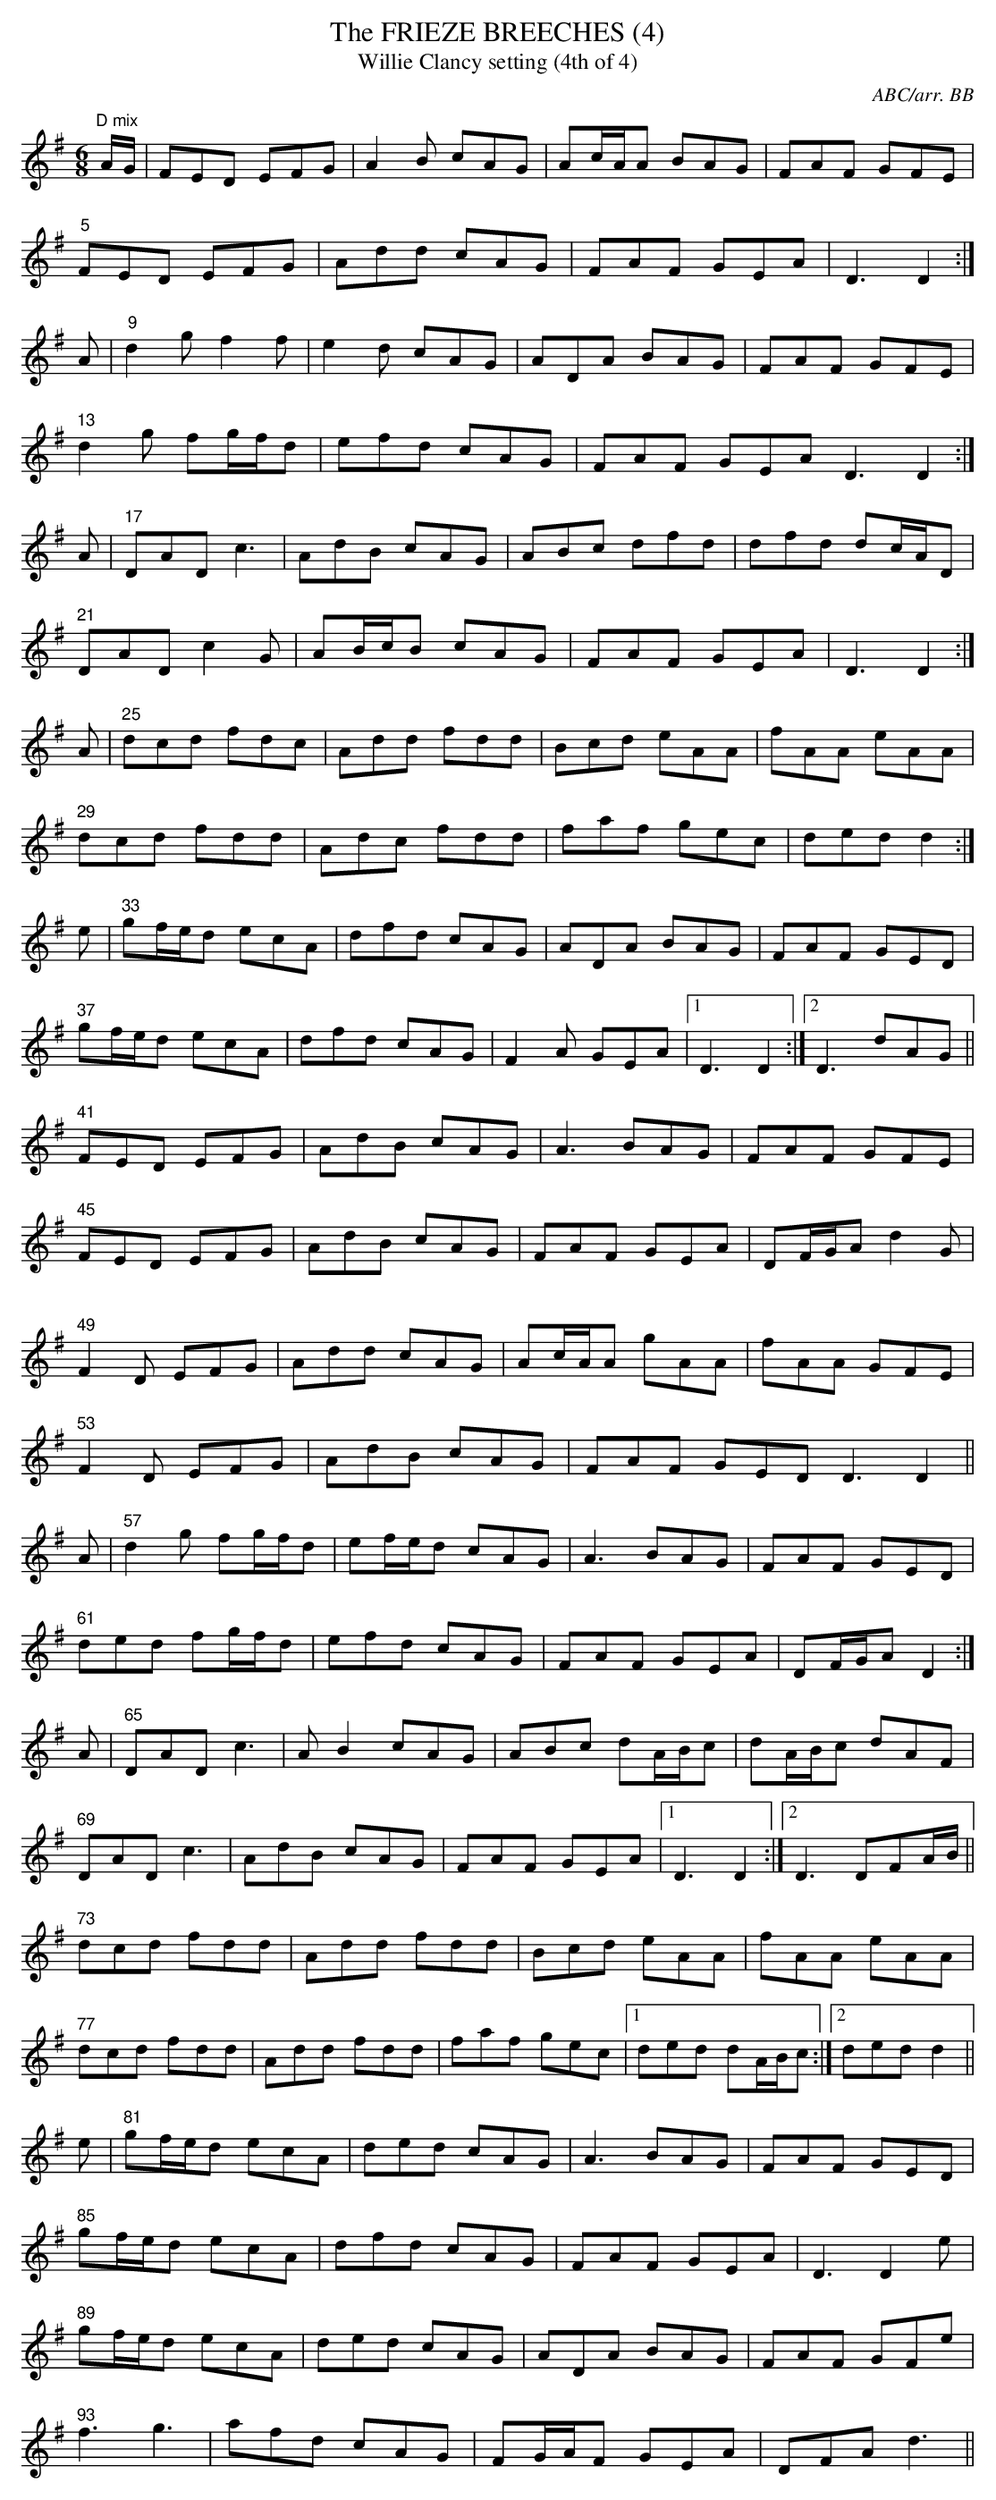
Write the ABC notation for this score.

X:1
T:FRIEZE BREECHES (4), The
T:Willie Clancy setting (4th of 4)
C:ABC/arr. BB
M:6/8
L:1/8
K:G
"D mix"
A/G/|FED EFG|A2B cAG|Ac/A/A BAG|FAF GFE|
"5"FED EFG|Add cAG|FAF GEA|D3 D2 :|
A|"9"d2g f2f|e2d cAG|ADA BAG|FAF GFE|
"13"d2g fg/f/d|efd cAG|FAF GEA D3 D2 :|
A|"17"DAD c3|AdB cAG|ABc dfd|dfd dc/A/D|
"21"DAD c2G|AB/c/B cAG|FAF GEA|D3 D2 :|
A|"25"dcd fdc|Add fdd|Bcd eAA|fAA eAA|
"29"dcd fdd|Adc fdd|faf gec|ded d2 :|
e|"33"gf/e/d ecA|dfd cAG|ADA BAG|FAF GED|
"37"gf/e/d ecA|dfd cAG|F2A GEA |1 D3D2 :|2 D3 dAG||
"41"FED EFG|AdB cAG|A3 BAG|FAF GFE|
"45"FED EFG|AdB cAG|FAF GEA|DF/G/A d2G|
"49"F2D EFG|Add cAG|Ac/A/A gAA|fAA GFE|
"53"F2D EFG|AdB cAG|FAF GED D3 D2||
A|"57"d2g fg/f/d|ef/e/d cAG|A3 BAG|FAF GED|
"61"ded fg/f/d|efd cAG|FAF GEA|DF/G/A D2 :|
A|"65"DAD c3|AB2 cAG|ABc dA/B/c|dA/B/c dAF|
"69"DAD c3|AdB cAG|FAF GEA|1 D3 D2 :|2 D3 DFA/B/||
"73"dcd fdd|Add fdd|Bcd eAA|fAA eAA|
"77"dcd fdd|Add fdd|faf gec|1 ded dA/B/c :|2 ded d2||
e|"81"gf/e/d ecA|ded cAG|A3 BAG|FAF GED|
"85"gf/e/d ecA|dfd cAG|FAF GEA|D3D2e|
"89"gf/e/d ecA|ded cAG|ADA BAG|FAF GFe|
"93"f3 g3|afd cAG|FG/A/F GEA|DFA d3||
